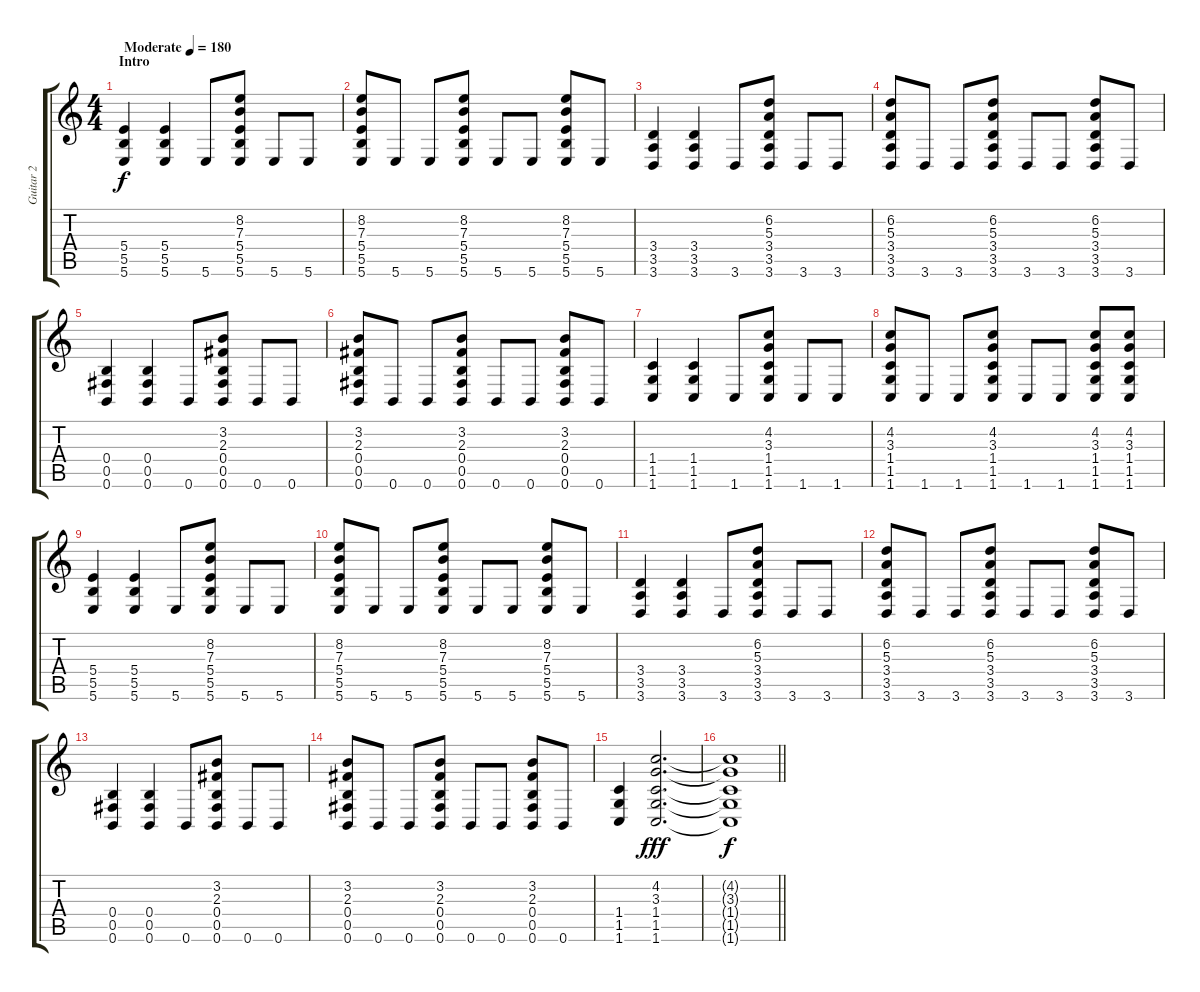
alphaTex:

\track ("Guitar 2" "Guitar 2") {instrument distortionguitar}
\staff {score tabs}
\tuning (Db4 Ab3 E3 B2 Gb2 B1) {hide}
\ts (4 4)
\section ("" "Intro")
\tempo (180 "Moderate")
\clef g2
\ks c
(5.4 5.5 5.6).4{dy f instrument distortionguitar} (5.4 5.5 5.6).4 5.6.8 (8.2 7.3 5.4 5.5 5.6).8 5.6.8 5.6.8 |
(8.2 7.3 5.4 5.5 5.6).8 5.6.8 5.6.8 (8.2 7.3 5.4 5.5 5.6).8 5.6.8 5.6.8 (8.2 7.3 5.4 5.5 5.6).8 5.6.8 |
(3.4 3.5 3.6).4 (3.4 3.5 3.6).4 3.6.8 (6.2 5.3 3.4 3.5 3.6).8 3.6.8 3.6.8 |
(6.2 5.3 3.4 3.5 3.6).8 3.6.8 3.6.8 (6.2 5.3 3.4 3.5 3.6).8 3.6.8 3.6.8 (6.2 5.3 3.4 3.5 3.6).8 3.6.8 |
(0.4 0.5 0.6).4 (0.4 0.5 0.6).4 0.6.8 (3.2 2.3 0.4 0.5 0.6).8 0.6.8 0.6.8 |
(3.2 2.3 0.4 0.5 0.6).8 0.6.8 0.6.8 (3.2 2.3 0.4 0.5 0.6).8 0.6.8 0.6.8 (3.2 2.3 0.4 0.5 0.6).8 0.6.8 |
(1.4 1.5 1.6).4 (1.4 1.5 1.6).4 1.6.8 (4.2 3.3 1.4 1.5 1.6).8 1.6.8 1.6.8 |
(4.2 3.3 1.4 1.5 1.6).8 1.6.8 1.6.8 (4.2 3.3 1.4 1.5 1.6).8 1.6.8 1.6.8 (4.2 3.3 1.4 1.5 1.6).8 (4.2 3.3 1.4 1.5 1.6).8 |
(5.4 5.5 5.6).4 (5.4 5.5 5.6).4 5.6.8 (8.2 7.3 5.4 5.5 5.6).8 5.6.8 5.6.8 |
(8.2 7.3 5.4 5.5 5.6).8 5.6.8 5.6.8 (8.2 7.3 5.4 5.5 5.6).8 5.6.8 5.6.8 (8.2 7.3 5.4 5.5 5.6).8 5.6.8 |
(3.4 3.5 3.6).4 (3.4 3.5 3.6).4 3.6.8 (6.2 5.3 3.4 3.5 3.6).8 3.6.8 3.6.8 |
(6.2 5.3 3.4 3.5 3.6).8 3.6.8 3.6.8 (6.2 5.3 3.4 3.5 3.6).8 3.6.8 3.6.8 (6.2 5.3 3.4 3.5 3.6).8 3.6.8 |
(0.4 0.5 0.6).4 (0.4 0.5 0.6).4 0.6.8 (3.2 2.3 0.4 0.5 0.6).8 0.6.8 0.6.8 |
(3.2 2.3 0.4 0.5 0.6).8 0.6.8 0.6.8 (3.2 2.3 0.4 0.5 0.6).8 0.6.8 0.6.8 (3.2 2.3 0.4 0.5 0.6).8 0.6.8 |
(1.4 1.5 1.6).4 (4.2 3.3 1.4 1.5 1.6).2{d dy fff} |
\barLineRight lightlight
(4.2{t} 3.3{t} 1.4{t} 1.5{t} 1.6{t}).1{dy f}
